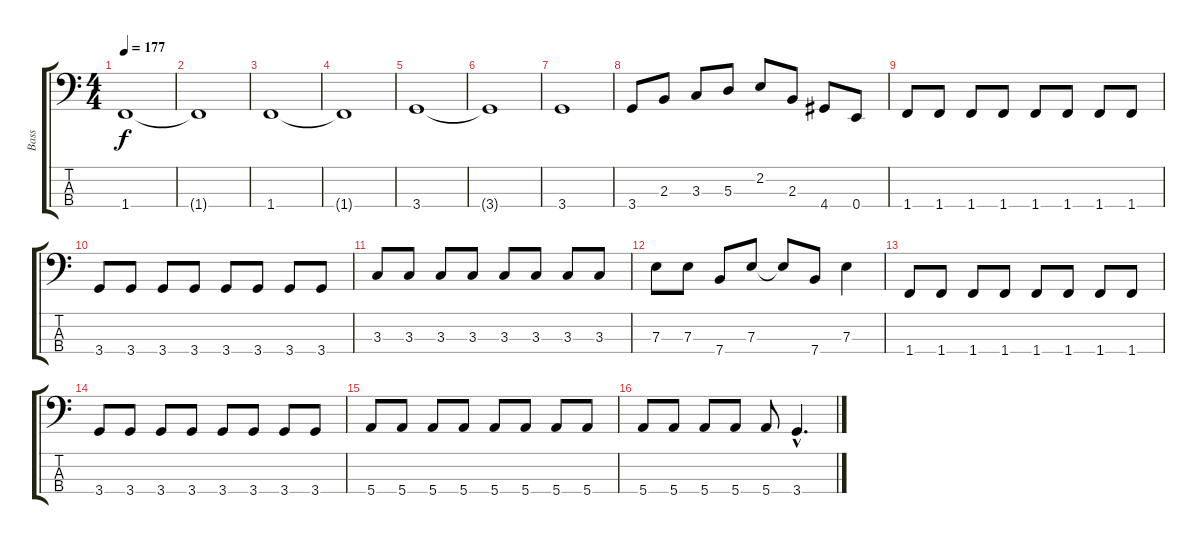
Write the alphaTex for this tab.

\track ("Bass" "Bass") {instrument electricbasspick}
\staff {score tabs}
\tuning (G2 D2 A1 E1) {hide}
\ts (4 4)
\tempo 177
\clef f4
\ks c
1.4.1{dy f} |
1.4{t}.1 |
1.4.1 |
1.4{t}.1 |
3.4.1 |
3.4{t}.1 |
3.4.1 |
3.4.8 2.3.8 3.3.8 5.3.8 2.2.8 2.3.8 4.4.8 0.4.8 |
1.4.8 1.4.8 1.4.8 1.4.8 1.4.8 1.4.8 1.4.8 1.4.8 |
3.4.8 3.4.8 3.4.8 3.4.8 3.4.8 3.4.8 3.4.8 3.4.8 |
3.3.8 3.3.8 3.3.8 3.3.8 3.3.8 3.3.8 3.3.8 3.3.8 |
7.3.8 7.3.8 7.4.8 7.3.8 7.3{t}.8 7.4.8 7.3.4 |
1.4.8 1.4.8 1.4.8 1.4.8 1.4.8 1.4.8 1.4.8 1.4.8 |
3.4.8 3.4.8 3.4.8 3.4.8 3.4.8 3.4.8 3.4.8 3.4.8 |
5.4.8 5.4.8 5.4.8 5.4.8 5.4.8 5.4.8 5.4.8 5.4.8 |
5.4.8 5.4.8 5.4.8 5.4.8 5.4.8 3.4{hac}.4{d}
